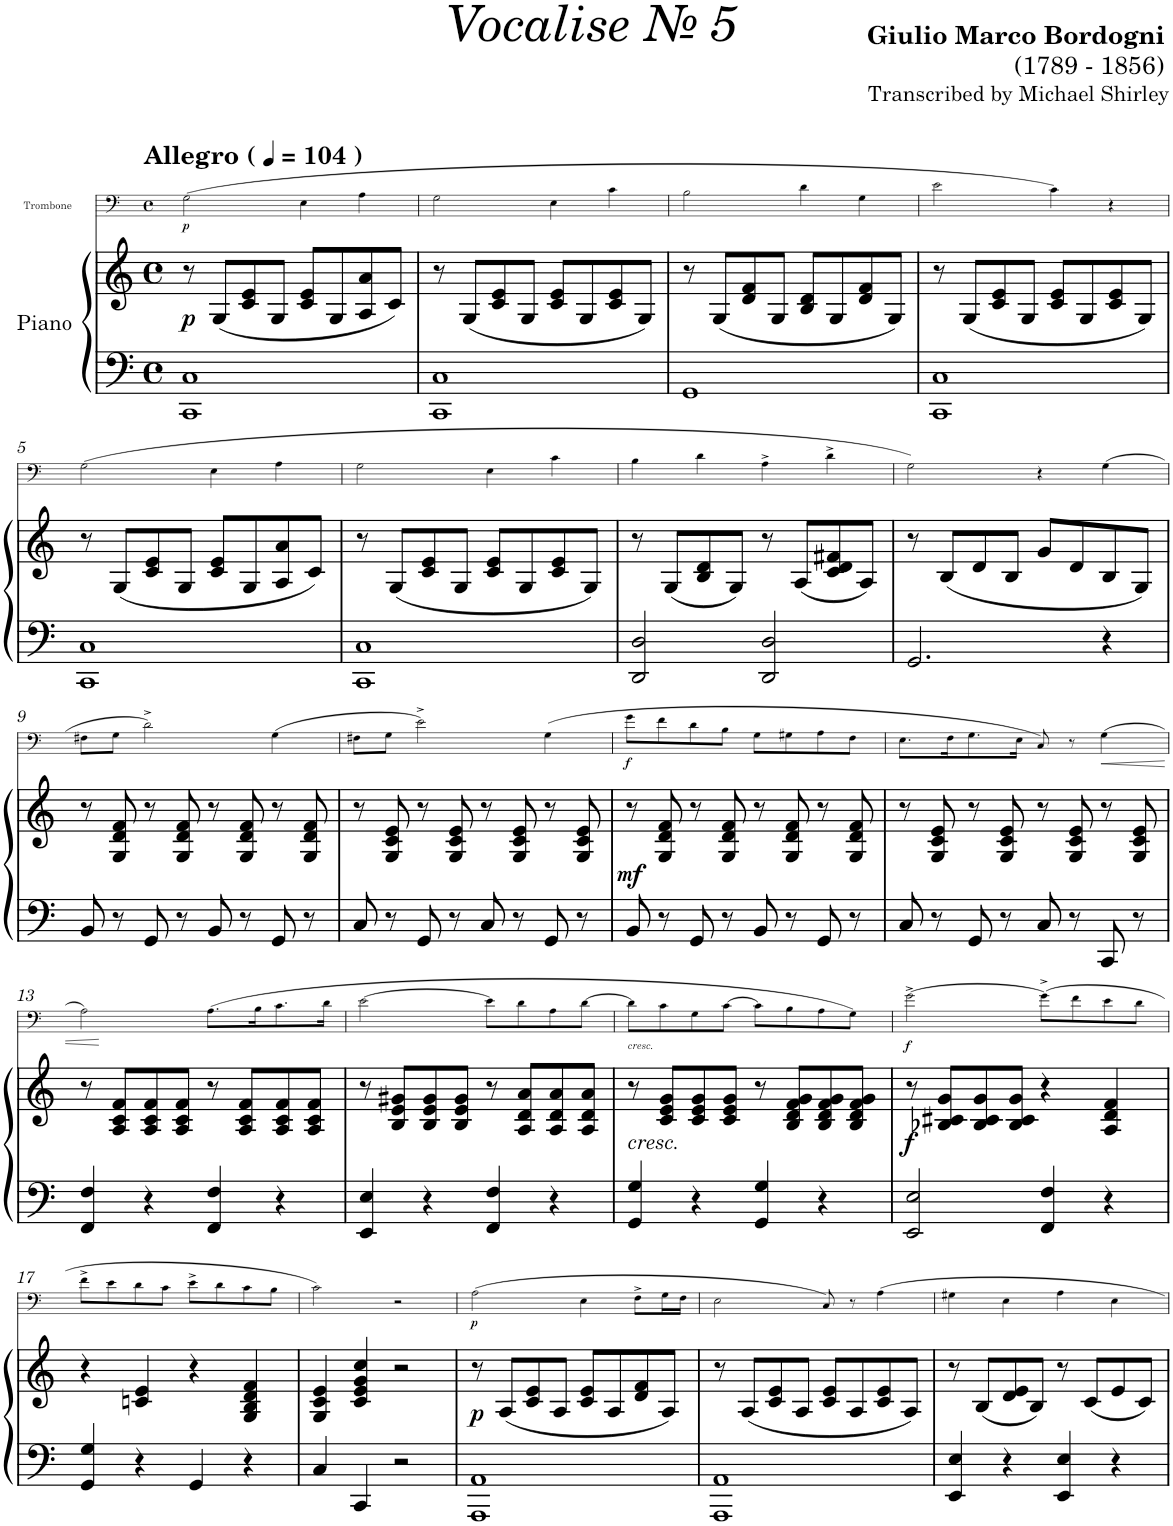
**kern	**kern	**dynam	**kern	**dynam
*part2	*part2	*part2	*part1	*part1
*staff3	*staff2	*staff2/3	*staff1	*staff1
*I"Piano	*	*	*I"Trombone	*
*I'Pno	*	*	*I'Trb	*
*	*	*	*stria5	*
*clefF4	*clefG2	*	*clefF4	*
*k[]	*k[]	*	*k[]	*
*M4/4	*M4/4	*	*M4/4	*
*met(c)	*met(c)	*	*met(c)	*
*MM104	*MM104	*	*MM104	*
=1	=1	=1	=1	=1
!	!	!	!LO:TX:a:B:t=Allegro (	!
!	!	!	!LO:TX:a:B:t=)	!
!	!	!LO:DY:b	!	!LO:DY:b
1CC 1C	8r	p	(2G\	p
.	(8G/L	.	.	.
.	8c/ 8e/	.	.	.
.	8G/J	.	.	.
.	8c/ 8e/L	.	4E\	.
.	8G/	.	.	.
.	8A/ 8a/	.	4A\	.
.	8c/J)	.	.	.
=2	=2	=2	=2	=2
1CC 1C	8r	.	2G\	.
.	(8G/L	.	.	.
.	8c/ 8e/	.	.	.
.	8G/J	.	.	.
.	8c/ 8e/L	.	4E\	.
.	8G/	.	.	.
.	8c/ 8e/	.	4c\	.
.	8G/J)	.	.	.
=3	=3	=3	=3	=3
1GG	8r	.	2B\	.
.	(8G/L	.	.	.
.	8d/ 8f/	.	.	.
.	8G/J	.	.	.
.	8B/ 8d/L	.	4d\	.
.	8G/	.	.	.
.	8d/ 8f/	.	4G\	.
.	8G/J)	.	.	.
=4	=4	=4	=4	=4
1CC 1C	8r	.	2e\	.
.	(8G/L	.	.	.
.	8c/ 8e/	.	.	.
.	8G/J	.	.	.
.	8c/ 8e/L	.	4c\)	.
.	8G/	.	.	.
.	8c/ 8e/	.	4r	.
.	8G/J)	.	.	.
!!LO:LB:g=z
=5	=5	=5	=5	=5
1CC 1C	8r	.	(2G\	.
.	(8G/L	.	.	.
.	8c/ 8e/	.	.	.
.	8G/J	.	.	.
.	8c/ 8e/L	.	4E\	.
.	8G/	.	.	.
.	8A/ 8a/	.	4A\	.
.	8c/J)	.	.	.
=6	=6	=6	=6	=6
1CC 1C	8r	.	2G\	.
.	(8G/L	.	.	.
.	8c/ 8e/	.	.	.
.	8G/J	.	.	.
.	8c/ 8e/L	.	4E\	.
.	8G/	.	.	.
.	8c/ 8e/	.	4c\	.
.	8G/J)	.	.	.
=7	=7	=7	=7	=7
2DD/ 2D/	8r	.	4B\	.
.	(8G/L	.	.	.
.	8B/ 8d/	.	4d\	.
.	8G/J)	.	.	.
2DD/ 2D/	8r	.	4A^\	.
.	(8A/L	.	.	.
.	8c/ 8d/ 8f#X/	.	4d^\	.
.	8A/J)	.	.	.
=8	=8	=8	=8	=8
2.GG/	8r	.	2G\)	.
.	(8B/L	.	.	.
.	8d/	.	.	.
.	8B/J	.	.	.
.	8g/L	.	4r	.
.	8d/	.	.	.
4r	8B/	.	(4G\	.
.	8G/J)	.	.	.
!!LO:LB:g=z
=9	=9	=9	=9	=9
8BB/	8r	.	8F#X\L	.
8r	8G/ 8d/ 8f/	.	8G\J	.
8GG/	8r	.	2d^\)	.
8r	8G/ 8d/ 8f/	.	.	.
8BB/	8r	.	.	.
8r	8G/ 8d/ 8f/	.	.	.
8GG/	8r	.	(4G\	.
8r	8G/ 8d/ 8f/	.	.	.
=10	=10	=10	=10	=10
8C/	8r	.	8F#X\L	.
8r	8G/ 8c/ 8e/	.	8G\J	.
8GG/	8r	.	2e^\)	.
8r	8G/ 8c/ 8e/	.	.	.
8C/	8r	.	.	.
8r	8G/ 8c/ 8e/	.	.	.
8GG/	8r	.	(>4G\	.
8r	8G/ 8c/ 8e/	.	.	.
=11	=11	=11	=11	=11
!	!	!LO:DY:b	!	!LO:DY:b
8BB/	8r	mf	8g\L	f
8r	8G/ 8d/ 8f/	.	8f\	.
8GG/	8r	.	8d\	.
8r	8G/ 8d/ 8f/	.	8B\J	.
8BB/	8r	.	8G\L	.
8r	8G/ 8d/ 8f/	.	8G#X\	.
8GG/	8r	.	8A\	.
8r	8G/ 8d/ 8f/	.	8F\J	.
=12	=12	=12	=12	=12
8C/	8r	.	8.E\L	.
8r	8G/ 8c/ 8e/	.	.	.
.	.	.	16F\K	.
8GG/	8r	.	8.G\	.
8r	8G/ 8c/ 8e/	.	.	.
.	.	.	16E\Jk	.
8C/	8r	.	8C/)	.
8r	8G/ 8c/ 8e/	.	8r	.
!	!	!	!	!LO:HP:b
8CC/	8r	.	(>4G\	<
8r	8G/ 8c/ 8e/	.	.	.
!!LO:LB:g=z
=13	=13	=13	=13	=13
4FF/ 4F/	8r	.	2A\)	.
.	8A/ 8c/ 8f/L	.	.	.
4r	8A/ 8c/ 8f/	.	.	.
.	8A/ 8c/ 8f/J	.	.	.
4FF/ 4F/	8r	.	(8.A\L	[
.	8A/ 8c/ 8f/L	.	.	.
.	.	.	16B\K	.
4r	8A/ 8c/ 8f/	.	8.c\	.
.	8A/ 8c/ 8f/J	.	.	.
.	.	.	16d\Jk	.
=14	=14	=14	=14	=14
4EE/ 4E/	8r	.	[>2e\	.
.	8B/ 8e/ 8g#X/L	.	.	.
4r	8B/ 8e/ 8g#/	.	.	.
.	8B/ 8e/ 8g#/J	.	.	.
4FF/ 4F/	8r	.	8e\L]	.
.	8A/ 8d/ 8a/L	.	8d\	.
4r	8A/ 8d/ 8a/	.	8A\	.
.	8A/ 8d/ 8a/J	.	[>8d\J	.
=15	=15	=15	=15	=15
!	!	!	!LO:TX:b:i:t=cresc.	!
!	!LO:TX:b:i:t=cresc.	!	!	!
4GG/ 4G/	8r	.	8d\L]	.
.	8c/ 8e/ 8g/L	.	8c\	.
4r	8c/ 8e/ 8g/	.	8G\	.
.	8c/ 8e/ 8g/J	.	[>8c\J	.
4GG/ 4G/	8r	.	8c\L]	.
.	8B/ 8d/ 8f/ 8g/L	.	8B\	.
4r	8B/ 8d/ 8f/ 8g/	.	8A\	.
.	8B/ 8d/ 8f/ 8g/J	.	8G\J)	.
=16	=16	=16	=16	=16
!	!	!LO:DY:b	!	!LO:DY:b
2EE/ 2E/	8r	f	[>2g^\	f
.	8B-X/ 8c#X/ 8g/L	.	.	.
.	8B-/ 8c#/ 8g/	.	.	.
.	8B-/ 8c#/ 8g/J	.	.	.
4FF/ 4F/	4r	.	(8g^\L]	.
.	.	.	8f\	.
4r	4A/ 4d/ 4f/	.	8e\	.
.	.	.	8d\J	.
!!LO:LB:g=z
=17	=17	=17	=17	=17
4GG/ 4G/	4r	.	8f^\L	.
.	.	.	8e\	.
4r	4cn/ 4e/	.	8d\	.
.	.	.	8c\J	.
4GG/	4r	.	8e^\L	.
.	.	.	8d\	.
4r	4G/ 4B/ 4d/ 4f/	.	8c\	.
.	.	.	8B\J	.
=18	=18	=18	=18	=18
4C/	4G/ 4c/ 4e/	.	2c\)	.
4CC/	4c/ 4e/ 4g/ 4cc/	.	.	.
2r	2r	.	2r	.
=19	=19	=19	=19	=19
!	!	!LO:DY:b	!	!LO:DY:b
1AAA 1AA	8r	p	(2A\	p
.	(8A/L	.	.	.
.	8c/ 8e/	.	.	.
.	8A/J	.	.	.
.	8c/ 8e/L	.	4E\	.
.	8A/	.	.	.
.	8d/ 8f/	.	8F^\L	.
.	8A/J)	.	16G\L	.
.	.	.	16F\JJ	.
=20	=20	=20	=20	=20
1AAA 1AA	8r	.	2E\	.
.	(8A/L	.	.	.
.	8c/ 8e/	.	.	.
.	8A/J	.	.	.
.	8c/ 8e/L	.	8C/)	.
.	8A/	.	8r	.
.	8c/ 8e/	.	4A\	.
.	8A/J)	.	.	.
=21	=21	=21	=21	=21
4EE/ 4E/	8r	.	4G#X\	.
.	(8B/L	.	.	.
4r	8d/ 8e/	.	4E\	.
.	8B/J)	.	.	.
4EE/ 4E/	8r	.	4A\	.
.	(8c/L	.	.	.
4r	8e/	.	4E\	.
.	8c/J)	.	.	.
=	=	=	=	=
*-	*-	*-	*-	*-
